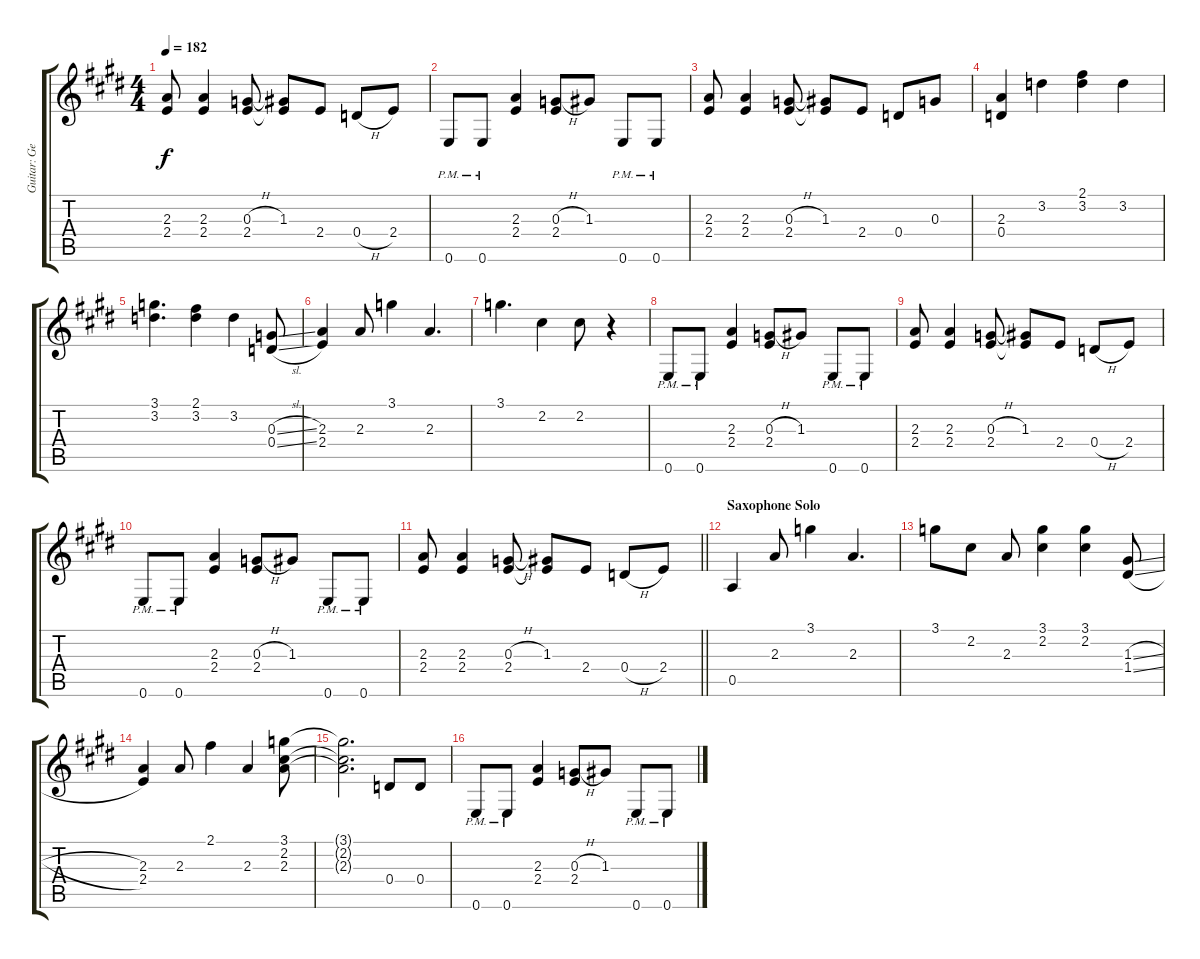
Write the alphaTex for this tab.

\track ("Guitar: George" "Guitar: Ge") {instrument distortionguitar}
\staff {score tabs}
\tuning (E4 B3 G3 D3 A2 E2) {hide}
\ts (4 4)
\tempo 182
\clef g2
\ks e
(2.3 2.4).8{dy f} (2.3 2.4).4 (0.3{h} 2.4).8 (1.3 2.4{t}).8 2.4.8 0.4{h}.8 2.4.8 |
0.6{pm}.8 0.6{pm}.8 (2.3 2.4).4 (0.3{h} 2.4).8 1.3.8 0.6{pm}.8 0.6{pm}.8 |
(2.3 2.4).8 (2.3 2.4).4 (0.3{h} 2.4).8 (1.3 2.4{t}).8 2.4.8 0.4.8 0.3.8 |
(2.3 0.4).4 3.2.4 (2.1 3.2).4 3.2.4 |
(3.1 3.2).4{d} (2.1 3.2).4 3.2.4 (0.3{sl} 0.4{sl}).8 |
(2.3 2.4).4 2.3.8 3.1.4 2.3.4{d} |
3.1.4{d} 2.2.4 2.2.8 r.4 |
0.6{pm}.8 0.6{pm}.8 (2.3 2.4).4 (0.3{h} 2.4).8 1.3.8 0.6{pm}.8 0.6{pm}.8 |
(2.3 2.4).8 (2.3 2.4).4 (0.3{h} 2.4).8 (1.3 2.4{t}).8 2.4.8 0.4{h}.8 2.4.8 |
0.6{pm}.8 0.6{pm}.8 (2.3 2.4).4 (0.3{h} 2.4).8 1.3.8 0.6{pm}.8 0.6{pm}.8 |
\barLineRight lightlight
(2.3 2.4).8 (2.3 2.4).4 (0.3{h} 2.4).8 (1.3 2.4{t}).8 2.4.8 0.4{h}.8 2.4.8 |
\section ("" "Saxophone Solo")
0.5.4 2.3.8 3.1.4 2.3.4{d} |
3.1.8 2.2.8 2.3.8 (3.1 2.2).4 (3.1 2.2).4 (1.3{sl} 1.4{sl}).8 |
(2.3 2.4).4 2.3.8 2.1.4 2.3.4 (3.1 2.2 2.3).8 |
(3.1{t} 2.2{t} 2.3{t}).2{d} 0.4.8 0.4.8 |
0.6{pm}.8 0.6{pm}.8 (2.3 2.4).4 (0.3{h} 2.4).8 1.3.8 0.6{pm}.8 0.6{pm}.8
